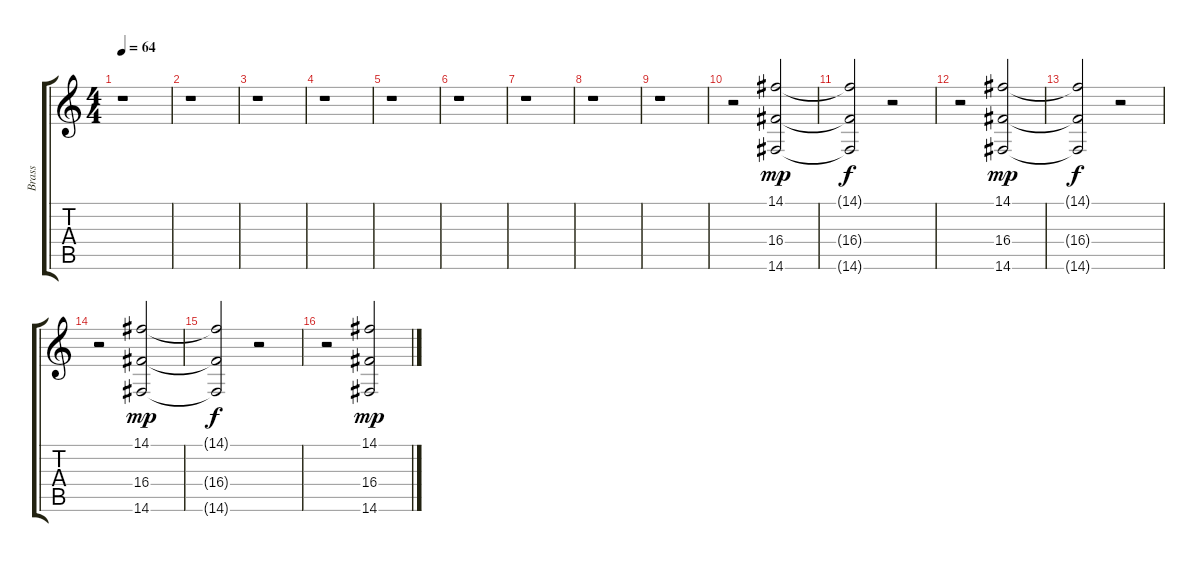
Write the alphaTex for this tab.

\track ("Brass" "Brass") {instrument brasssection}
\staff {score tabs}
\tuning (E4 B3 G3 D3 A2 E2) {hide}
\ts (4 4)
\tempo 64
\clef g2
\ks c
r.1{dy f} |
r.1 |
r.1 |
r.1 |
r.1 |
r.1 |
r.1 |
r.1 |
r.1 |
r.2 (14.1 16.4 14.6).2{dy mp} |
(14.1{t} 16.4{t} 14.6{t}).2{dy f} r.2 |
r.2 (14.1 16.4 14.6).2{dy mp} |
(14.1{t} 16.4{t} 14.6{t}).2{dy f} r.2 |
r.2 (14.1 16.4 14.6).2{dy mp} |
(14.1{t} 16.4{t} 14.6{t}).2{dy f} r.2 |
r.2 (14.1 16.4 14.6).2{dy mp}
